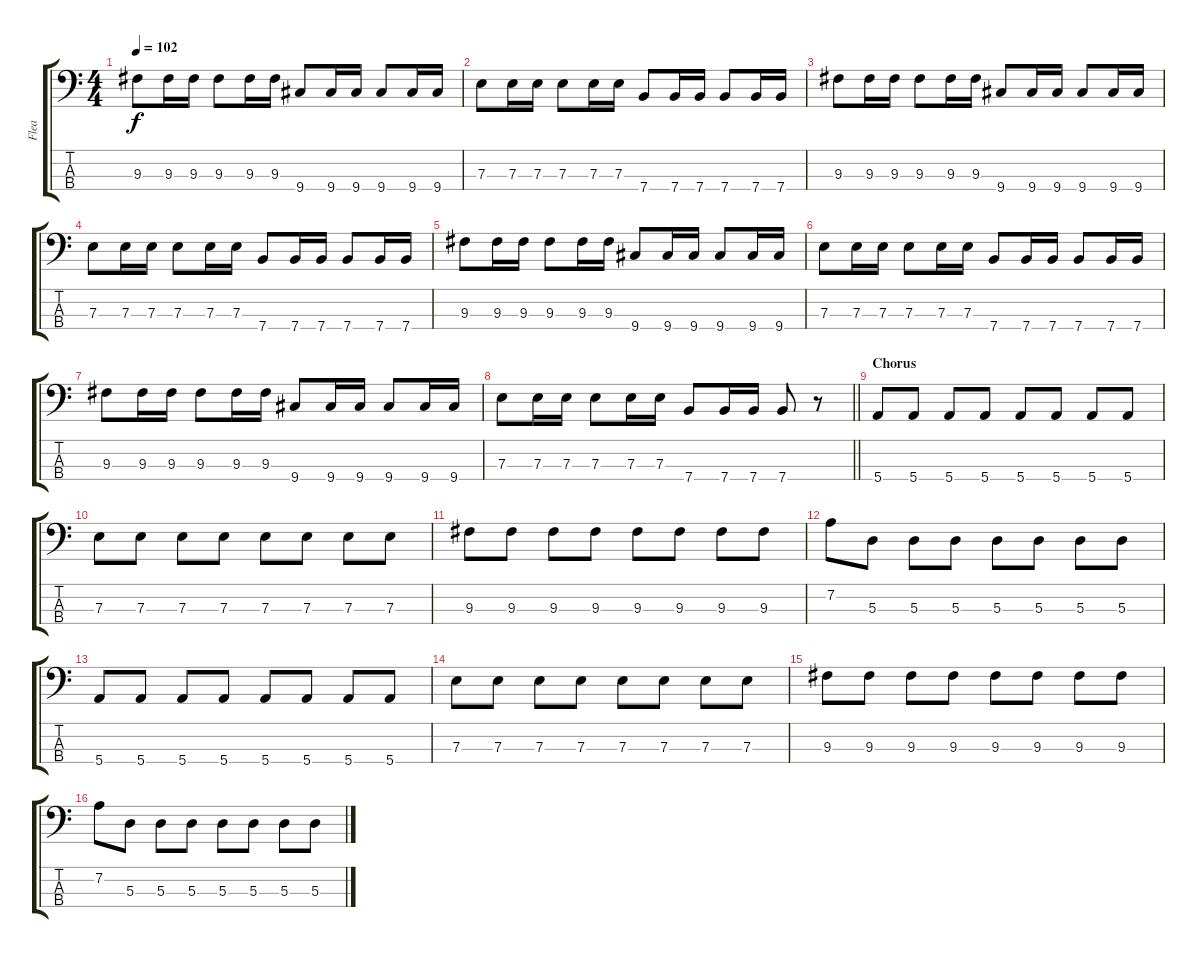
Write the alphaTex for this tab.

\track ("Flea" "Flea") {instrument electricbassfinger}
\staff {score tabs}
\tuning (G2 D2 A1 E1) {hide}
\ts (4 4)
\tempo 102
\clef f4
\ks c
9.3.8{dy f} 9.3.16 9.3.16 9.3.8 9.3.16 9.3.16 9.4.8 9.4.16 9.4.16 9.4.8 9.4.16 9.4.16 |
7.3.8 7.3.16 7.3.16 7.3.8 7.3.16 7.3.16 7.4.8 7.4.16 7.4.16 7.4.8 7.4.16 7.4.16 |
9.3.8 9.3.16 9.3.16 9.3.8 9.3.16 9.3.16 9.4.8 9.4.16 9.4.16 9.4.8 9.4.16 9.4.16 |
7.3.8 7.3.16 7.3.16 7.3.8 7.3.16 7.3.16 7.4.8 7.4.16 7.4.16 7.4.8 7.4.16 7.4.16 |
9.3.8 9.3.16 9.3.16 9.3.8 9.3.16 9.3.16 9.4.8 9.4.16 9.4.16 9.4.8 9.4.16 9.4.16 |
7.3.8 7.3.16 7.3.16 7.3.8 7.3.16 7.3.16 7.4.8 7.4.16 7.4.16 7.4.8 7.4.16 7.4.16 |
9.3.8 9.3.16 9.3.16 9.3.8 9.3.16 9.3.16 9.4.8 9.4.16 9.4.16 9.4.8 9.4.16 9.4.16 |
\barLineRight lightlight
7.3.8 7.3.16 7.3.16 7.3.8 7.3.16 7.3.16 7.4.8 7.4.16 7.4.16 7.4.8 r.8 |
\section ("" "Chorus")
5.4.8 5.4.8 5.4.8 5.4.8 5.4.8 5.4.8 5.4.8 5.4.8 |
7.3.8 7.3.8 7.3.8 7.3.8 7.3.8 7.3.8 7.3.8 7.3.8 |
9.3.8 9.3.8 9.3.8 9.3.8 9.3.8 9.3.8 9.3.8 9.3.8 |
7.2.8 5.3.8 5.3.8 5.3.8 5.3.8 5.3.8 5.3.8 5.3.8 |
5.4.8 5.4.8 5.4.8 5.4.8 5.4.8 5.4.8 5.4.8 5.4.8 |
7.3.8 7.3.8 7.3.8 7.3.8 7.3.8 7.3.8 7.3.8 7.3.8 |
9.3.8 9.3.8 9.3.8 9.3.8 9.3.8 9.3.8 9.3.8 9.3.8 |
7.2.8 5.3.8 5.3.8 5.3.8 5.3.8 5.3.8 5.3.8 5.3.8
